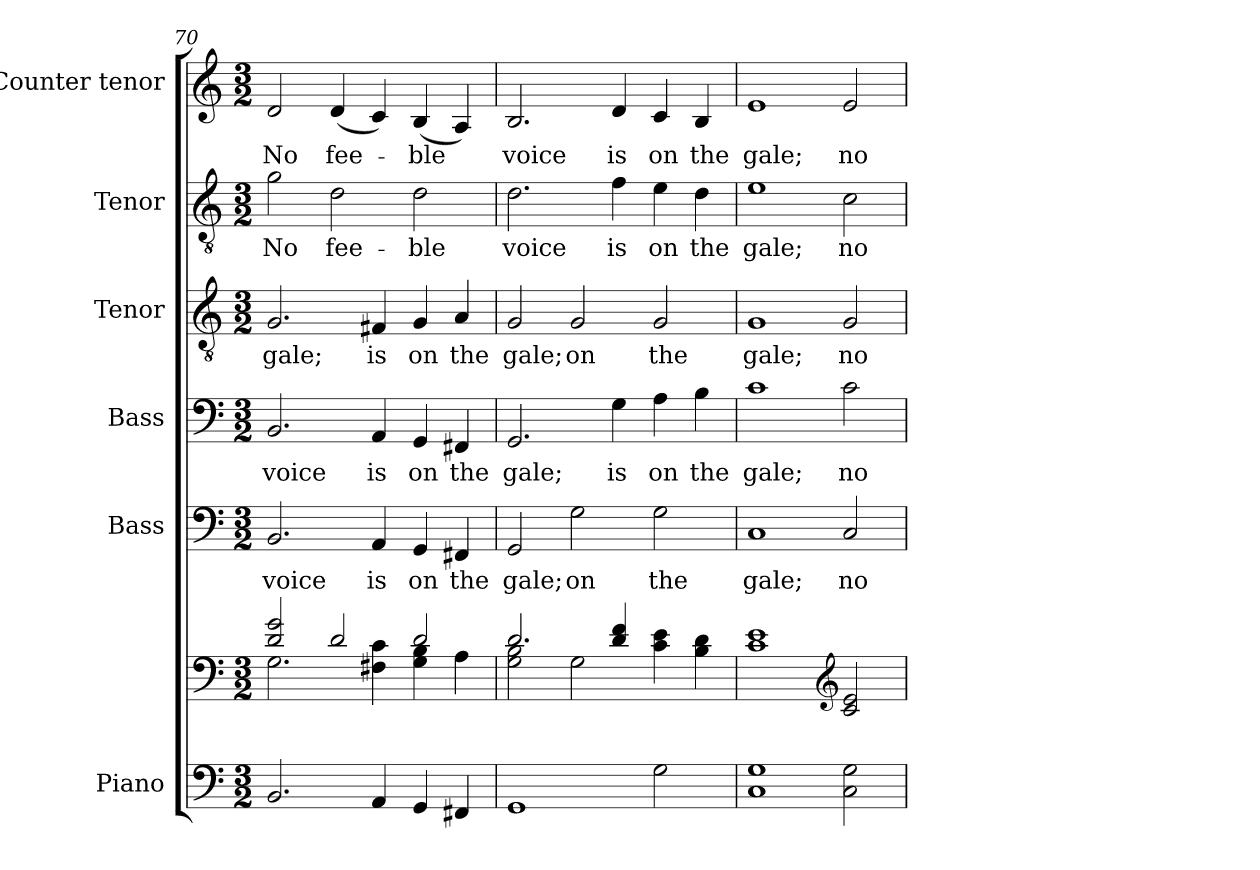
**kern	**kern	**kern	**text	**kern	**text	**kern	**text	**kern	**text	**kern	**text
*part6	*part6	*part5	*part5	*part4	*part4	*part3	*part3	*part2	*part2	*part1	*part1
*staff7	*staff6	*staff5	*staff5	*staff4	*staff4	*staff3	*staff3	*staff2	*staff2	*staff1	*staff1
*I"Piano	*	*I"Bass	*	*I"Bass	*	*I"Tenor	*	*I"Tenor	*	*I"Counter tenor	*
*I'Pno.	*	*I'B.	*	*I'B.	*	*I'T.	*	*I'T.	*	*	*
*clefF4	*clefF4	*clefF4	*	*clefF4	*	*clefGv2	*	*clefGv2	*	*clefG2	*
*	*	*	*	*	*	*ITrd7c12	*	*ITrd7c12	*	*	*
*k[]	*k[]	*k[]	*	*k[]	*	*k[]	*	*k[]	*	*k[]	*
*C:	*C:	*C:	*	*C:	*	*C:	*	*C:	*	*C:	*
*M3/2	*M3/2	*M3/2	*	*M3/2	*	*M3/2	*	*M3/2	*	*M3/2	*
=70	=70	=70	=70	=70	=70	=70	=70	=70	=70	=70	=70
*	*^	*	*	*	*	*	*	*	*	*	*
!	!	!	!	!LO:LY:b:color=#000000	!	!	!	!	!	!	!	!
!	!	!	!	!	!	!LO:LY:b:color=#000000	!	!	!	!	!	!
!	!	!	!	!	!	!	!	!LO:LY:b:color=#000000	!	!	!	!
!	!	!	!	!	!	!	!	!	!	!LO:LY:b:color=#000000	!	!
!	!	!	!	!	!	!	!	!	!	!	!	!LO:LY:b:color=#000000
2.BBi/	2di/ 2gi	2.Gi\	2.BBi/	voice	2.BBi/	voice	2.GGi/	gale;	2Gi\	No	2di/	No
!	!	!	!	!	!	!	!	!	!	!LO:LY:b:color=#000000	!	!
!	!	!	!	!	!	!	!	!	!	!	!	!LO:LY:b:color=#000000
.	2di/	.	.	.	.	.	.	.	2Di\	fee-	(4di/	fee-
!	!	!	!	!LO:LY:b:color=#000000	!	!	!	!	!	!	!	!
!	!	!	!	!	!	!LO:LY:b:color=#000000	!	!	!	!	!	!
!	!	!	!	!	!	!	!	!LO:LY:b:color=#000000	!	!	!	!
4AAi/	.	4F#Xi\ 4ci	4AAi/	is	4AAi/	is	4FF#Xi/	is	.	.	4ci/)	.
!	!	!	!	!LO:LY:b:color=#000000	!	!	!	!	!	!	!	!
!	!	!	!	!	!	!LO:LY:b:color=#000000	!	!	!	!	!	!
!	!	!	!	!	!	!	!	!LO:LY:b:color=#000000	!	!	!	!
!	!	!	!	!	!	!	!	!	!	!LO:LY:b:color=#000000	!	!
!	!	!	!	!	!	!	!	!	!	!	!	!LO:LY:b:color=#000000
4GGi/	2di/	4Gi\ 4Bi	4GGi/	on	4GGi/	on	4GGi/	on	2Di\	-ble	(4Bi/	-ble
!	!	!	!	!LO:LY:b:color=#000000	!	!	!	!	!	!	!	!
!	!	!	!	!	!	!LO:LY:b:color=#000000	!	!	!	!	!	!
!	!	!	!	!	!	!	!	!LO:LY:b:color=#000000	!	!	!	!
4FF#Xi/	.	4Ai\	4FF#Xi/	the	4FF#Xi/	the	4AAi/	the	.	.	4Ai/)	.
=71	=71	=71	=71	=71	=71	=71	=71	=71	=71	=71	=71	=71
!	!	!	!	!LO:LY:b:color=#000000	!	!	!	!	!	!	!	!
!	!	!	!	!	!	!LO:LY:b:color=#000000	!	!	!	!	!	!
!	!	!	!	!	!	!	!	!LO:LY:b:color=#000000	!	!	!	!
!	!	!	!	!	!	!	!	!	!	!LO:LY:b:color=#000000	!	!
!	!	!	!	!	!	!	!	!	!	!	!	!LO:LY:b:color=#000000
1GGi	2.di/	2Gi\ 2Bi	2GGi/	gale;	2.GGi/	gale;	2GGi/	gale;	2.Di\	voice	2.Bi/	voice
!	!	!	!	!LO:LY:b:color=#000000	!	!	!	!	!	!	!	!
!	!	!	!	!	!	!	!	!LO:LY:b:color=#000000	!	!	!	!
.	.	2Gi\	2Gi\	on	.	.	2GGi/	on	.	.	.	.
!	!	!	!	!	!	!LO:LY:b:color=#000000	!	!	!	!	!	!
!	!	!	!	!	!	!	!	!	!	!LO:LY:b:color=#000000	!	!
!	!	!	!	!	!	!	!	!	!	!	!	!LO:LY:b:color=#000000
.	4di/ 4fi	.	.	.	4Gi\	is	.	.	4Fi\	is	4di/	is
!	!	!	!	!LO:LY:b:color=#000000	!	!	!	!	!	!	!	!
!	!	!	!	!	!	!LO:LY:b:color=#000000	!	!	!	!	!	!
!	!	!	!	!	!	!	!	!LO:LY:b:color=#000000	!	!	!	!
!	!	!	!	!	!	!	!	!	!	!LO:LY:b:color=#000000	!	!
!	!	!	!	!	!	!	!	!	!	!	!	!LO:LY:b:color=#000000
2Gi\	4ci\ 4ei	2ryy	2Gi\	the	4Ai\	on	2GGi/	the	4Ei\	on	4ci/	on
!	!	!	!	!	!	!LO:LY:b:color=#000000	!	!	!	!	!	!
!	!	!	!	!	!	!	!	!	!	!LO:LY:b:color=#000000	!	!
!	!	!	!	!	!	!	!	!	!	!	!	!LO:LY:b:color=#000000
.	4Bi\ 4di	.	.	.	4Bi\	the	.	.	4Di\	the	4Bi/	the
*	*v	*v	*	*	*	*	*	*	*	*	*	*
!!LO:PB:g=z
=72	=72	=72	=72	=72	=72	=72	=72	=72	=72	=72	=72
!	!	!	!LO:LY:b:color=#000000	!	!	!	!	!	!	!	!
!	!	!	!	!	!LO:LY:b:color=#000000	!	!	!	!	!	!
!	!	!	!	!	!	!	!LO:LY:b:color=#000000	!	!	!	!
!	!	!	!	!	!	!	!	!	!LO:LY:b:color=#000000	!	!
!	!	!	!	!	!	!	!	!	!	!	!LO:LY:b:color=#000000
1Ci 1Gi	1ci 1ei	1Ci	gale;	1ci	gale;	1GGi	gale;	1Ei	gale;	1ei	gale;
*	*clefG2	*	*	*	*	*	*	*	*	*	*
!	!	!	!LO:LY:b:color=#000000	!	!	!	!	!	!	!	!
!	!	!	!	!	!LO:LY:b:color=#000000	!	!	!	!	!	!
!	!	!	!	!	!	!	!LO:LY:b:color=#000000	!	!	!	!
!	!	!	!	!	!	!	!	!	!LO:LY:b:color=#000000	!	!
!	!	!	!	!	!	!	!	!	!	!	!LO:LY:b:color=#000000
2Ci\ 2Gi	2ci/ 2ei	2Ci/	no	2ci\	no	2GGi/	no	2Ci\	no	2ei/	no
=	=	=	=	=	=	=	=	=	=	=	=
*-	*-	*-	*-	*-	*-	*-	*-	*-	*-	*-	*-
